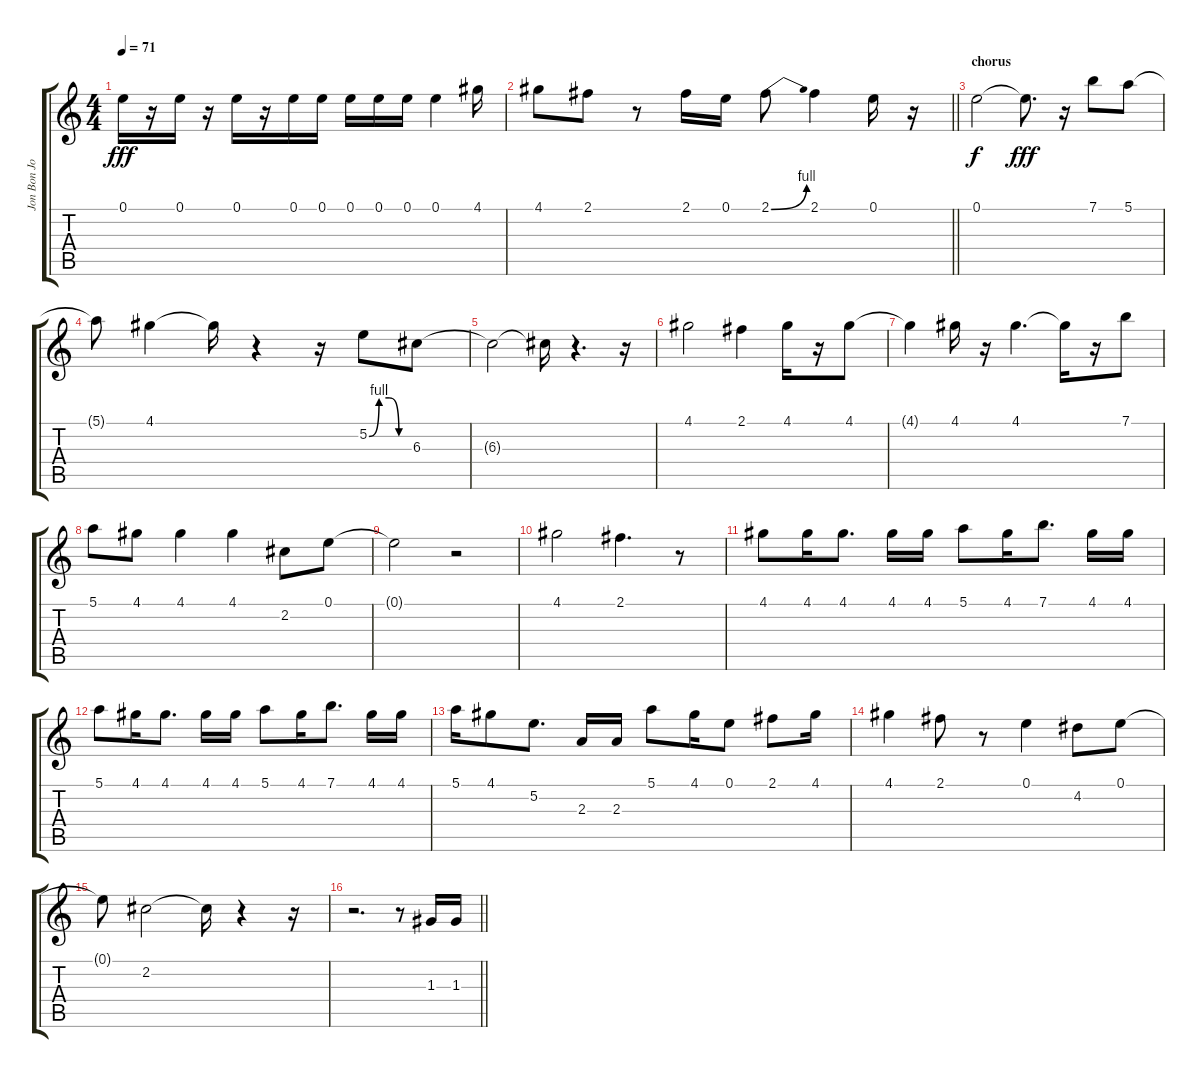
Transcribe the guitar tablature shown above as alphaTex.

\track ("Jon Bon Jovi" "Jon Bon Jo") {mute instrument electricguitarjazz}
\staff {score tabs}
\tuning (E4 B3 G3 D3 A2 E2) {hide}
\ts (4 4)
\tempo 71
\clef g2
\ks c
0.1.16{dy fff} r.16 0.1.16 r.16 0.1.16 r.16 0.1.16 0.1.16 0.1.16 0.1.16 0.1.16 0.1.4 4.1.16 |
\barLineRight lightlight
4.1.8 2.1.8 r.8 2.1.16 0.1.16 2.1{be (bend 0 0 60 4)}.8 2.1.4 0.1.16 r.16 |
\section ("" "chorus")
0.1.2{dy f} 0.1{t}.8{d dy fff} r.16 7.1.8 5.1.8 |
5.1{t}.8 4.1.4 4.1{t}.16 r.4 r.16 5.2{be (custom 0 0 15 4 30 4 45 0 60 0)}.8 6.3.8 |
6.3{t}.2 6.3{t}.16 r.4{d} r.16 |
4.1.2 2.1.4 4.1.16 r.16 4.1.8 |
4.1{t}.4 4.1.16 r.16 4.1.4{d} 4.1{t}.16 r.16 7.1.8 |
5.1.8 4.1.8 4.1.4 4.1.4 2.2.8 0.1.8 |
0.1{t}.2 r.2 |
4.1.2 2.1.4{d} r.8 |
4.1.8 4.1.16 4.1.8{d} 4.1.16 4.1.16 5.1.8 4.1.16 7.1.8{d} 4.1.16 4.1.16 |
5.1.8 4.1.16 4.1.8{d} 4.1.16 4.1.16 5.1.8 4.1.16 7.1.8{d} 4.1.16 4.1.16 |
5.1.16 4.1.8 5.2.8{d} 2.3.16 2.3.16 5.1.8 4.1.16 0.1.8 2.1.8 4.1.16 |
4.1.4 2.1.8 r.8 0.1.4 4.2.8 0.1.8 |
0.1{t}.8 2.2.2 2.2{t}.16 r.4 r.16 |
\barLineRight lightlight
r.2{d} r.8 1.3.16 1.3.16
